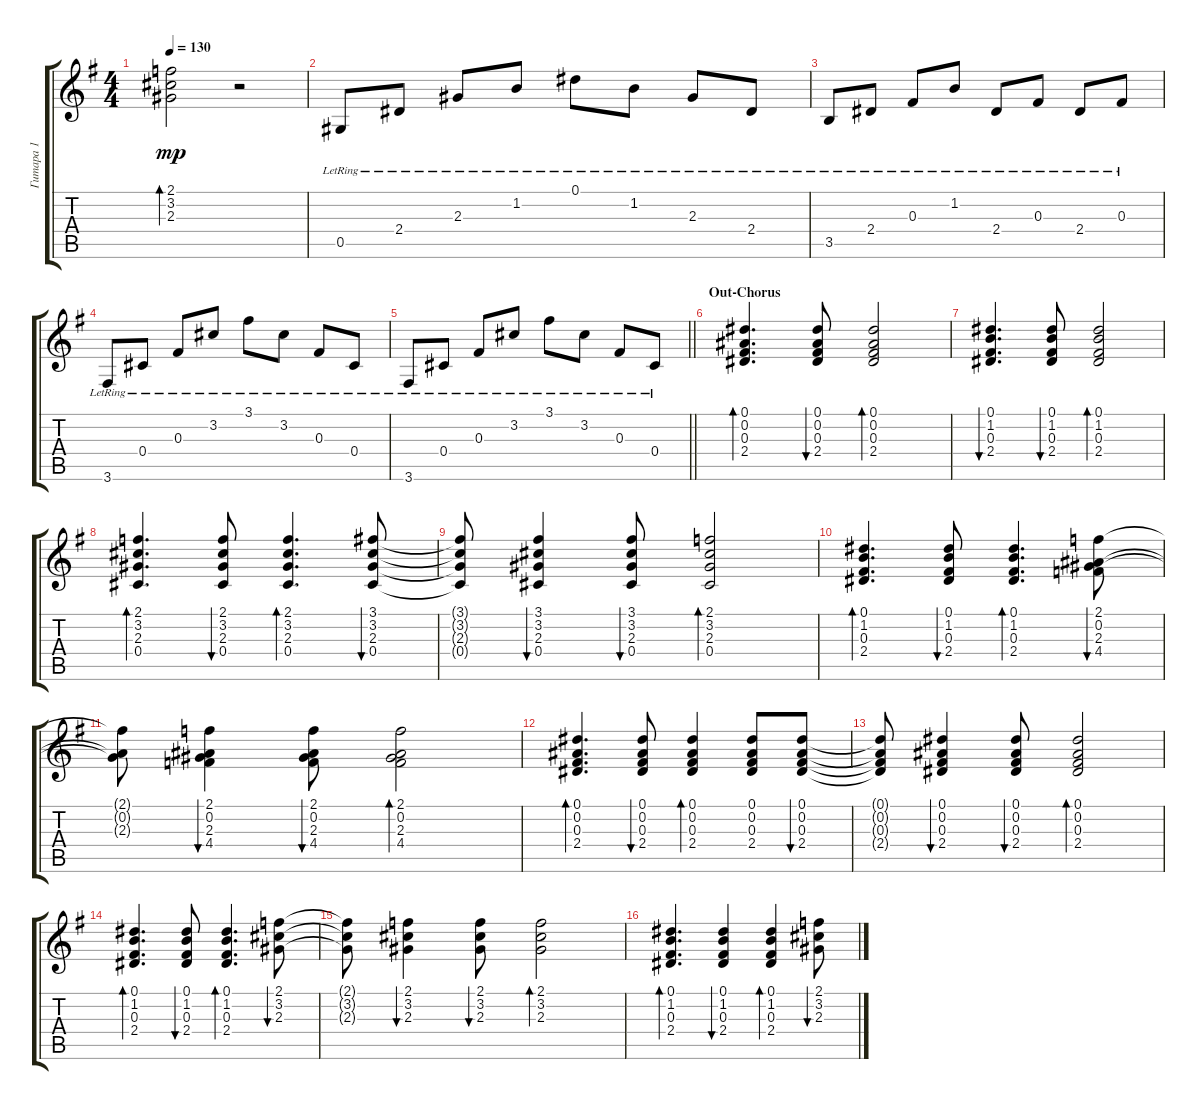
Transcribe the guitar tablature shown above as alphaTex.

\track ("Гитара 1" "Гитара 1") {instrument acousticguitarsteel}
\staff {score tabs}
\tuning (Eb4 Bb3 Gb3 Db3 Ab2 Eb2) {hide}
\ts (4 4)
\tempo 130
\clef g2
\ks eminor
(2.1 3.2 2.3).2{bd 240 dy mp} r.2 |
0.5{lr}.8 2.4{lr}.8 2.3{lr}.8 1.2{lr}.8 0.1{lr}.8 1.2{lr}.8 2.3{lr}.8 2.4{lr}.8 |
3.5{lr}.8 2.4{lr}.8 0.3{lr}.8 1.2{lr}.8 2.4{lr}.8 0.3{lr}.8 2.4{lr}.8 0.3{lr}.8 |
3.6{lr}.8 0.4{lr}.8 0.3{lr}.8 3.2{lr}.8 3.1{lr}.8 3.2{lr}.8 0.3{lr}.8 0.4{lr}.8 |
\barLineRight lightlight
3.6{lr}.8 0.4{lr}.8 0.3{lr}.8 3.2{lr}.8 3.1{lr}.8 3.2{lr}.8 0.3{lr}.8 0.4{lr}.8 |
\section ("" "Out-Chorus")
(0.1 0.2 0.3 2.4).4{d bd 120} (0.1 0.2 0.3 2.4).8{bu 120} (0.1 0.2 0.3 2.4).2{bd 120} |
(0.1 1.2 0.3 2.4).4{d bu 120} (0.1 1.2 0.3 2.4).8{bu 120} (0.1 1.2 0.3 2.4).2{bd 120} |
(2.1 3.2 2.3 0.4).4{d bd 120} (2.1 3.2 2.3 0.4).8{bu 120} (2.1 3.2 2.3 0.4).4{d bd 120} (3.1 3.2 2.3 0.4).8{bu 120} |
(3.1{t} 3.2{t} 2.3{t} 0.4{t}).8 (3.1 3.2 2.3 0.4).4{bu 120} (3.1 3.2 2.3 0.4).8{bu 120} (2.1 3.2 2.3 0.4).2{bd 120} |
(0.1 1.2 0.3 2.4).4{d bd 120} (0.1 1.2 0.3 2.4).8{bu 120} (0.1 1.2 0.3 2.4).4{d bd 120} (2.1 0.2 2.3 4.4).8{bu 120} |
(2.1{t} 0.2{t} 2.3{t}).8 (2.1 0.2 2.3 4.4).4{bu 120} (2.1 0.2 2.3 4.4).8{bu 120} (2.1 0.2 2.3 4.4).2{bd 120} |
(0.1 0.2 0.3 2.4).4{d bd 120} (0.1 0.2 0.3 2.4).8{bu 120} (0.1 0.2 0.3 2.4).4{bd 120} (0.1 0.2 0.3 2.4).8 (0.1 0.2 0.3 2.4).8{bu 120} |
(0.1{t} 0.2{t} 0.3{t} 2.4{t}).8 (0.1 0.2 0.3 2.4).4{bu 120} (0.1 0.2 0.3 2.4).8{bu 120} (0.1 0.2 0.3 2.4).2{bd 120} |
(0.1 1.2 0.3 2.4).4{d bd 120} (0.1 1.2 0.3 2.4).8{bu 120} (0.1 1.2 0.3 2.4).4{d bd 120} (2.1 3.2 2.3).8{bu 120} |
(2.1{t} 3.2{t} 2.3{t}).8 (2.1 3.2 2.3).4{bu 120} (2.1 3.2 2.3).8{bu 120} (2.1 3.2 2.3).2{bd 120} |
(0.1 1.2 0.3 2.4).4{d bd 120} (0.1 1.2 0.3 2.4).4{bu 120} (0.1 1.2 0.3 2.4).4{bd 120} (2.1 3.2 2.3).8{bu 120}
